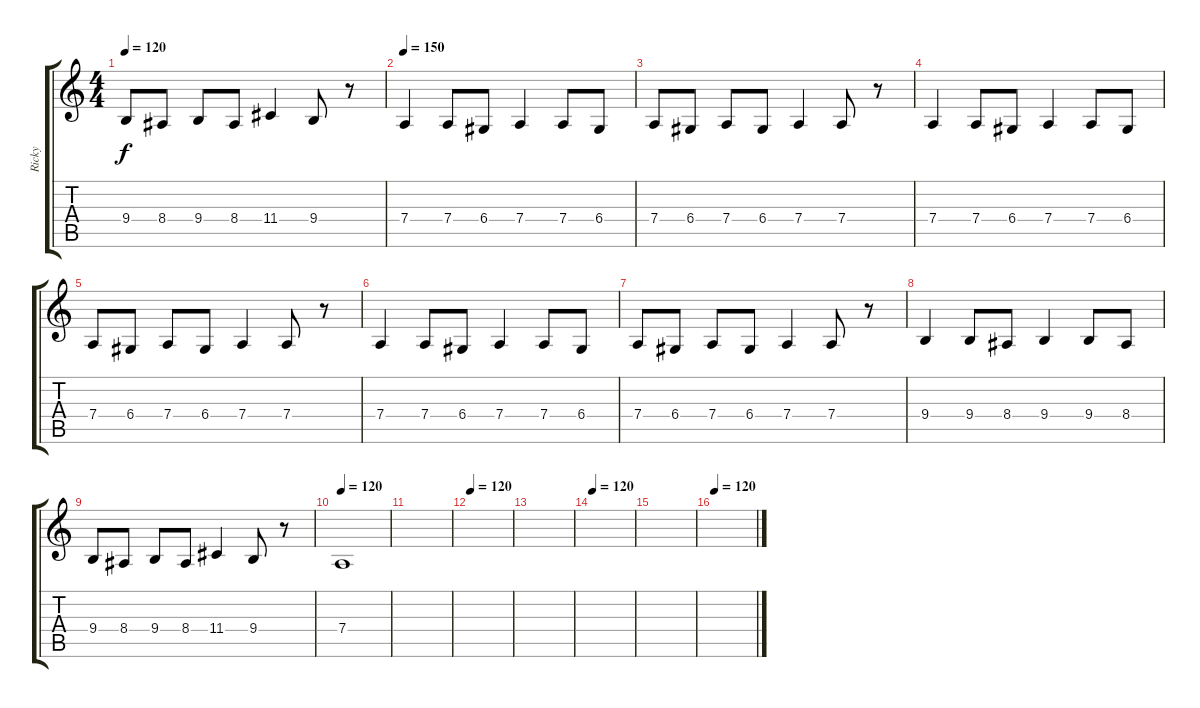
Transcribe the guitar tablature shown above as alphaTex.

\track ("Ricky" "Ricky") {instrument synthbrass1}
\staff {score tabs}
\tuning (E4 B3 G3 D3 A2 E2) {hide}
\ts (4 4)
\tempo 120
\clef g2
\ks c
9.4.8{dy f} 8.4.8 9.4.8 8.4.8 11.4.4 9.4.8 r.8 |
\tempo 150
7.4.4 7.4.8 6.4.8 7.4.4 7.4.8 6.4.8 |
7.4.8 6.4.8 7.4.8 6.4.8 7.4.4 7.4.8 r.8 |
7.4.4 7.4.8 6.4.8 7.4.4 7.4.8 6.4.8 |
7.4.8 6.4.8 7.4.8 6.4.8 7.4.4 7.4.8 r.8 |
7.4.4 7.4.8 6.4.8 7.4.4 7.4.8 6.4.8 |
7.4.8 6.4.8 7.4.8 6.4.8 7.4.4 7.4.8 r.8 |
9.4.4 9.4.8 8.4.8 9.4.4 9.4.8 8.4.8 |
9.4.8 8.4.8 9.4.8 8.4.8 11.4.4 9.4.8 r.8 |
\tempo 120
7.4.1 |
|
\tempo 120
|
|
\tempo 120
|
|
\tempo 120
